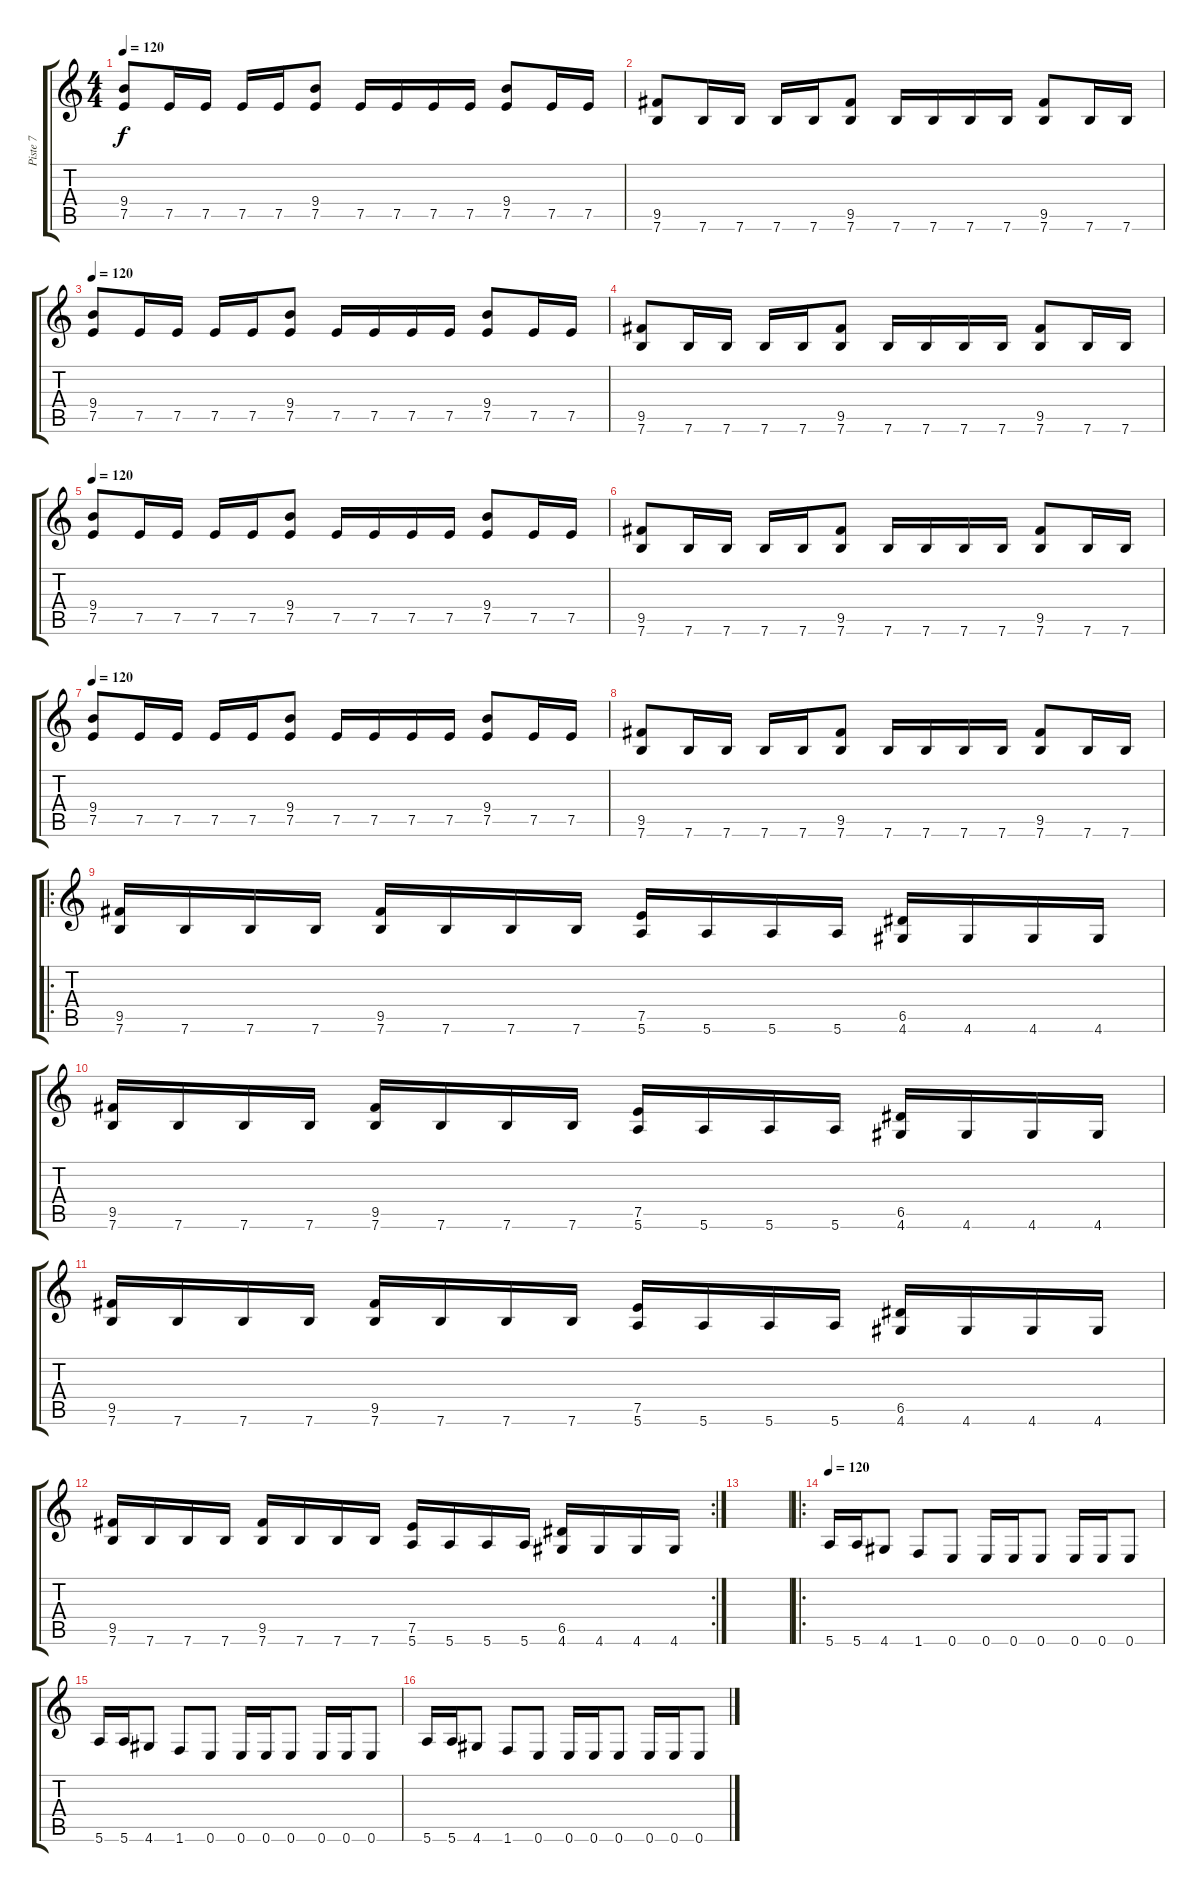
\track ("Piste 7" "Piste 7") {instrument distortionguitar}
\staff {score tabs}
\tuning (E4 B3 G3 D3 A2 E2) {hide}
\ts (4 4)
\tempo 120
\clef g2
\ks c
(9.4 7.5).8{dy f} 7.5.16 7.5.16 7.5.16 7.5.16 (9.4 7.5).8 7.5.16 7.5.16 7.5.16 7.5.16 (9.4 7.5).8 7.5.16 7.5.16 |
(9.5 7.6).8 7.6.16 7.6.16 7.6.16 7.6.16 (9.5 7.6).8 7.6.16 7.6.16 7.6.16 7.6.16 (9.5 7.6).8 7.6.16 7.6.16 |
\tempo 120
(9.4 7.5).8 7.5.16 7.5.16 7.5.16 7.5.16 (9.4 7.5).8 7.5.16 7.5.16 7.5.16 7.5.16 (9.4 7.5).8 7.5.16 7.5.16 |
(9.5 7.6).8 7.6.16 7.6.16 7.6.16 7.6.16 (9.5 7.6).8 7.6.16 7.6.16 7.6.16 7.6.16 (9.5 7.6).8 7.6.16 7.6.16 |
\tempo 120
(9.4 7.5).8 7.5.16 7.5.16 7.5.16 7.5.16 (9.4 7.5).8 7.5.16 7.5.16 7.5.16 7.5.16 (9.4 7.5).8 7.5.16 7.5.16 |
(9.5 7.6).8 7.6.16 7.6.16 7.6.16 7.6.16 (9.5 7.6).8 7.6.16 7.6.16 7.6.16 7.6.16 (9.5 7.6).8 7.6.16 7.6.16 |
\tempo 120
(9.4 7.5).8 7.5.16 7.5.16 7.5.16 7.5.16 (9.4 7.5).8 7.5.16 7.5.16 7.5.16 7.5.16 (9.4 7.5).8 7.5.16 7.5.16 |
(9.5 7.6).8 7.6.16 7.6.16 7.6.16 7.6.16 (9.5 7.6).8 7.6.16 7.6.16 7.6.16 7.6.16 (9.5 7.6).8 7.6.16 7.6.16 |
\ro
(9.5 7.6).16 7.6.16 7.6.16 7.6.16 (9.5 7.6).16 7.6.16 7.6.16 7.6.16 (7.5 5.6).16 5.6.16 5.6.16 5.6.16 (6.5 4.6).16 4.6.16 4.6.16 4.6.16 |
(9.5 7.6).16 7.6.16 7.6.16 7.6.16 (9.5 7.6).16 7.6.16 7.6.16 7.6.16 (7.5 5.6).16 5.6.16 5.6.16 5.6.16 (6.5 4.6).16 4.6.16 4.6.16 4.6.16 |
(9.5 7.6).16 7.6.16 7.6.16 7.6.16 (9.5 7.6).16 7.6.16 7.6.16 7.6.16 (7.5 5.6).16 5.6.16 5.6.16 5.6.16 (6.5 4.6).16 4.6.16 4.6.16 4.6.16 |
\rc 2
(9.5 7.6).16 7.6.16 7.6.16 7.6.16 (9.5 7.6).16 7.6.16 7.6.16 7.6.16 (7.5 5.6).16 5.6.16 5.6.16 5.6.16 (6.5 4.6).16 4.6.16 4.6.16 4.6.16 |
|
\ro
\tempo 120
5.6.16 5.6.16 4.6.8 1.6.8 0.6.8 0.6.16 0.6.16 0.6.8 0.6.16 0.6.16 0.6.8 |
5.6.16 5.6.16 4.6.8 1.6.8 0.6.8 0.6.16 0.6.16 0.6.8 0.6.16 0.6.16 0.6.8 |
5.6.16 5.6.16 4.6.8 1.6.8 0.6.8 0.6.16 0.6.16 0.6.8 0.6.16 0.6.16 0.6.8
